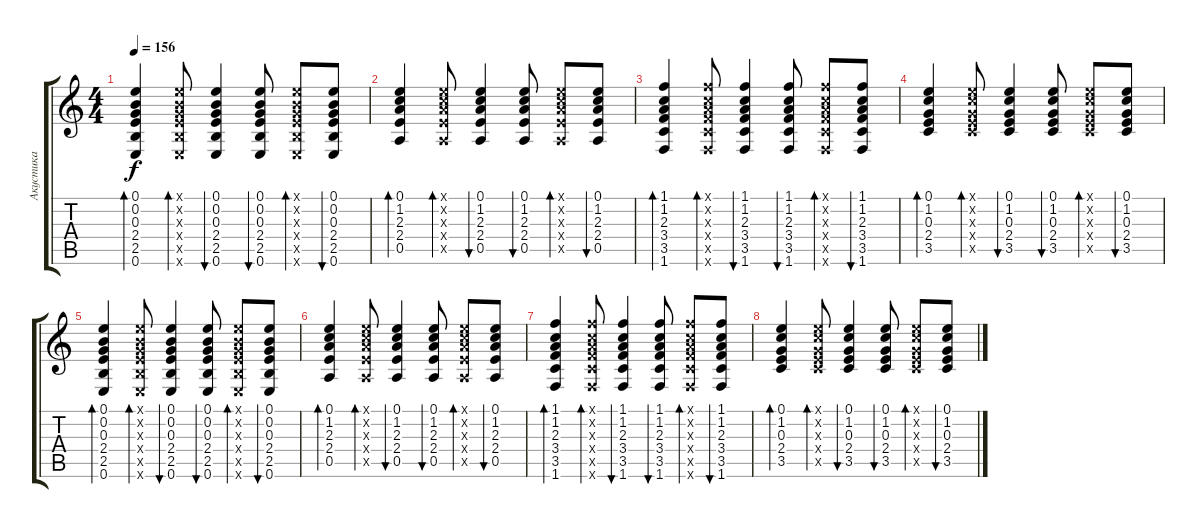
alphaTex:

\track ("Акустика" "Акустика") {instrument acousticguitarsteel}
\staff {score tabs}
\tuning (E4 B3 G3 D3 A2 E2) {hide}
\ts (4 4)
\tempo 156
\clef g2
\ks c
(0.1 0.2 0.3 2.4 2.5 0.6).4{bd 60 dy f} (0.1{x} 0.2{x} 0.3{x} 2.4{x} 2.5{x} 0.6{x}).8{bd 60} (0.1 0.2 0.3 2.4 2.5 0.6).4{bu 60} (0.1 0.2 0.3 2.4 2.5 0.6).8{bu 60} (0.1{x} 0.2{x} 0.3{x} 2.4{x} 2.5{x} 0.6{x}).8{bd 60} (0.1 0.2 0.3 2.4 2.5 0.6).8{bu 60} |
(0.1 1.2 2.3 2.4 0.5).4{bd 60} (0.1{x} 1.2{x} 2.3{x} 2.4{x} 0.5{x}).8{bd 60} (0.1 1.2 2.3 2.4 0.5).4{bu 60} (0.1 1.2 2.3 2.4 0.5).8{bu 60} (0.1{x} 1.2{x} 2.3{x} 2.4{x} 0.5{x}).8{bd 60} (0.1 1.2 2.3 2.4 0.5).8{bu 60} |
(1.1 1.2 2.3 3.4 3.5 1.6).4{bd 60} (1.1{x} 1.2{x} 2.3{x} 3.4{x} 3.5{x} 1.6{x}).8{bd 60} (1.1 1.2 2.3 3.4 3.5 1.6).4{bu 60} (1.1 1.2 2.3 3.4 3.5 1.6).8{bu 60} (1.1{x} 1.2{x} 2.3{x} 3.4{x} 3.5{x} 1.6{x}).8{bd 60} (1.1 1.2 2.3 3.4 3.5 1.6).8{bu 60} |
(0.1 1.2 0.3 2.4 3.5).4{bd 60 volume 0} (0.1{x} 1.2{x} 0.3{x} 2.4{x} 3.5{x}).8{bd 60} (0.1 1.2 0.3 2.4 3.5).4{bu 60} (0.1 1.2 0.3 2.4 3.5).8{bu 60} (0.1{x} 1.2{x} 0.3{x} 2.4{x} 3.5{x}).8{bd 60} (0.1 1.2 0.3 2.4 3.5).8{bu 60} |
(0.1 0.2 0.3 2.4 2.5 0.6).4{bd 60} (0.1{x} 0.2{x} 0.3{x} 2.4{x} 2.5{x} 0.6{x}).8{bd 60} (0.1 0.2 0.3 2.4 2.5 0.6).4{bu 60} (0.1 0.2 0.3 2.4 2.5 0.6).8{bu 60} (0.1{x} 0.2{x} 0.3{x} 2.4{x} 2.5{x} 0.6{x}).8{bd 60} (0.1 0.2 0.3 2.4 2.5 0.6).8{bu 60} |
(0.1 1.2 2.3 2.4 0.5).4{bd 60} (0.1{x} 1.2{x} 2.3{x} 2.4{x} 0.5{x}).8{bd 60} (0.1 1.2 2.3 2.4 0.5).4{bu 60} (0.1 1.2 2.3 2.4 0.5).8{bu 60} (0.1{x} 1.2{x} 2.3{x} 2.4{x} 0.5{x}).8{bd 60} (0.1 1.2 2.3 2.4 0.5).8{bu 60} |
(1.1 1.2 2.3 3.4 3.5 1.6).4{bd 60} (1.1{x} 1.2{x} 2.3{x} 3.4{x} 3.5{x} 1.6{x}).8{bd 60} (1.1 1.2 2.3 3.4 3.5 1.6).4{bu 60} (1.1 1.2 2.3 3.4 3.5 1.6).8{bu 60} (1.1{x} 1.2{x} 2.3{x} 3.4{x} 3.5{x} 1.6{x}).8{bd 60} (1.1 1.2 2.3 3.4 3.5 1.6).8{bu 60} |
(0.1 1.2 0.3 2.4 3.5).4{bd 60} (0.1{x} 1.2{x} 0.3{x} 2.4{x} 3.5{x}).8{bd 60} (0.1 1.2 0.3 2.4 3.5).4{bu 60} (0.1 1.2 0.3 2.4 3.5).8{bu 60} (0.1{x} 1.2{x} 0.3{x} 2.4{x} 3.5{x}).8{bd 60} (0.1 1.2 0.3 2.4 3.5).8{bu 60}
